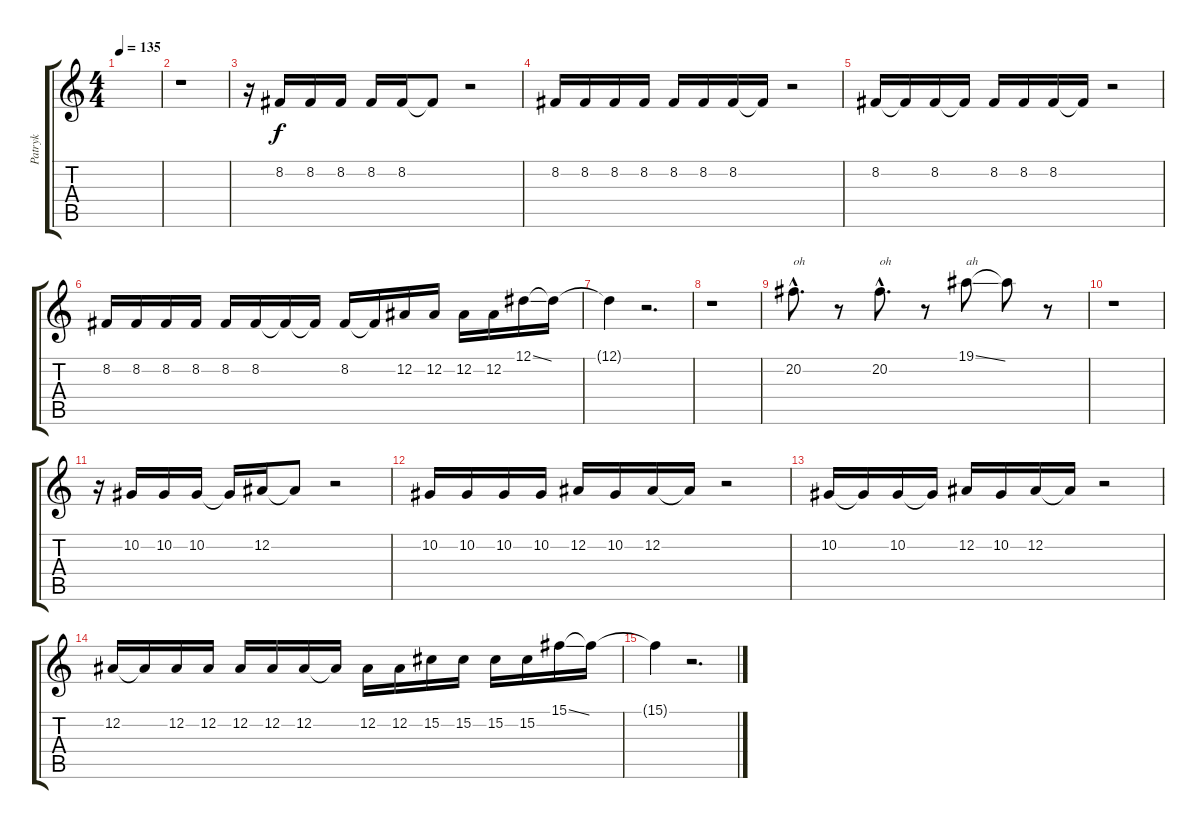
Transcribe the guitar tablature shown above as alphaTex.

\track ("Patryk" "Patryk") {instrument lead2sawtooth}
\staff {score tabs}
\tuning (Eb4 Bb3 Gb3 Db3 Ab2 Eb2) {hide}
\ts (4 4)
\tempo 135
\clef g2
\ks c
|
r.1 |
r.16 8.2.16 8.2.16 8.2.16 8.2.16 8.2.16 8.2{t}.8 r.2 |
8.2.16 8.2.16 8.2.16 8.2.16 8.2.16 8.2.16 8.2.16 8.2{t}.16 r.2 |
8.2.16 8.2{t}.16 8.2.16 8.2{t}.16 8.2.16 8.2.16 8.2.16 8.2{t}.16 r.2 |
8.2.16 8.2.16 8.2.16 8.2.16 8.2.16 8.2.16 8.2{t}.16 8.2{t}.16 8.2.16 8.2{t}.16 12.2.16 12.2.16 12.2.16 12.2.16 12.1{ss}.16 12.1{t}.16 |
12.1{t}.4 r.2{d} |
r.1 |
20.2{hac}.8{d txt "oh"} r.8 20.2{hac}.8{d txt "oh"} r.8 19.1{ss}.8{txt "ah"} 19.1{t}.8 r.8 |
r.1 |
r.16 10.2.16 10.2.16 10.2.16 10.2{t}.16 12.2.16 12.2{t}.8 r.2 |
10.2.16 10.2.16 10.2.16 10.2.16 12.2.16 10.2.16 12.2.16 12.2{t}.16 r.2 |
10.2.16 10.2{t}.16 10.2.16 10.2{t}.16 12.2.16 10.2.16 12.2.16 12.2{t}.16 r.2 |
12.2.16 12.2{t}.16 12.2.16 12.2.16 12.2.16 12.2.16 12.2.16 12.2{t}.16 12.2.16 12.2.16 15.2.16 15.2.16 15.2.16 15.2.16 15.1{ss}.16 15.1{t}.16 |
15.1{t}.4 r.2{d}
